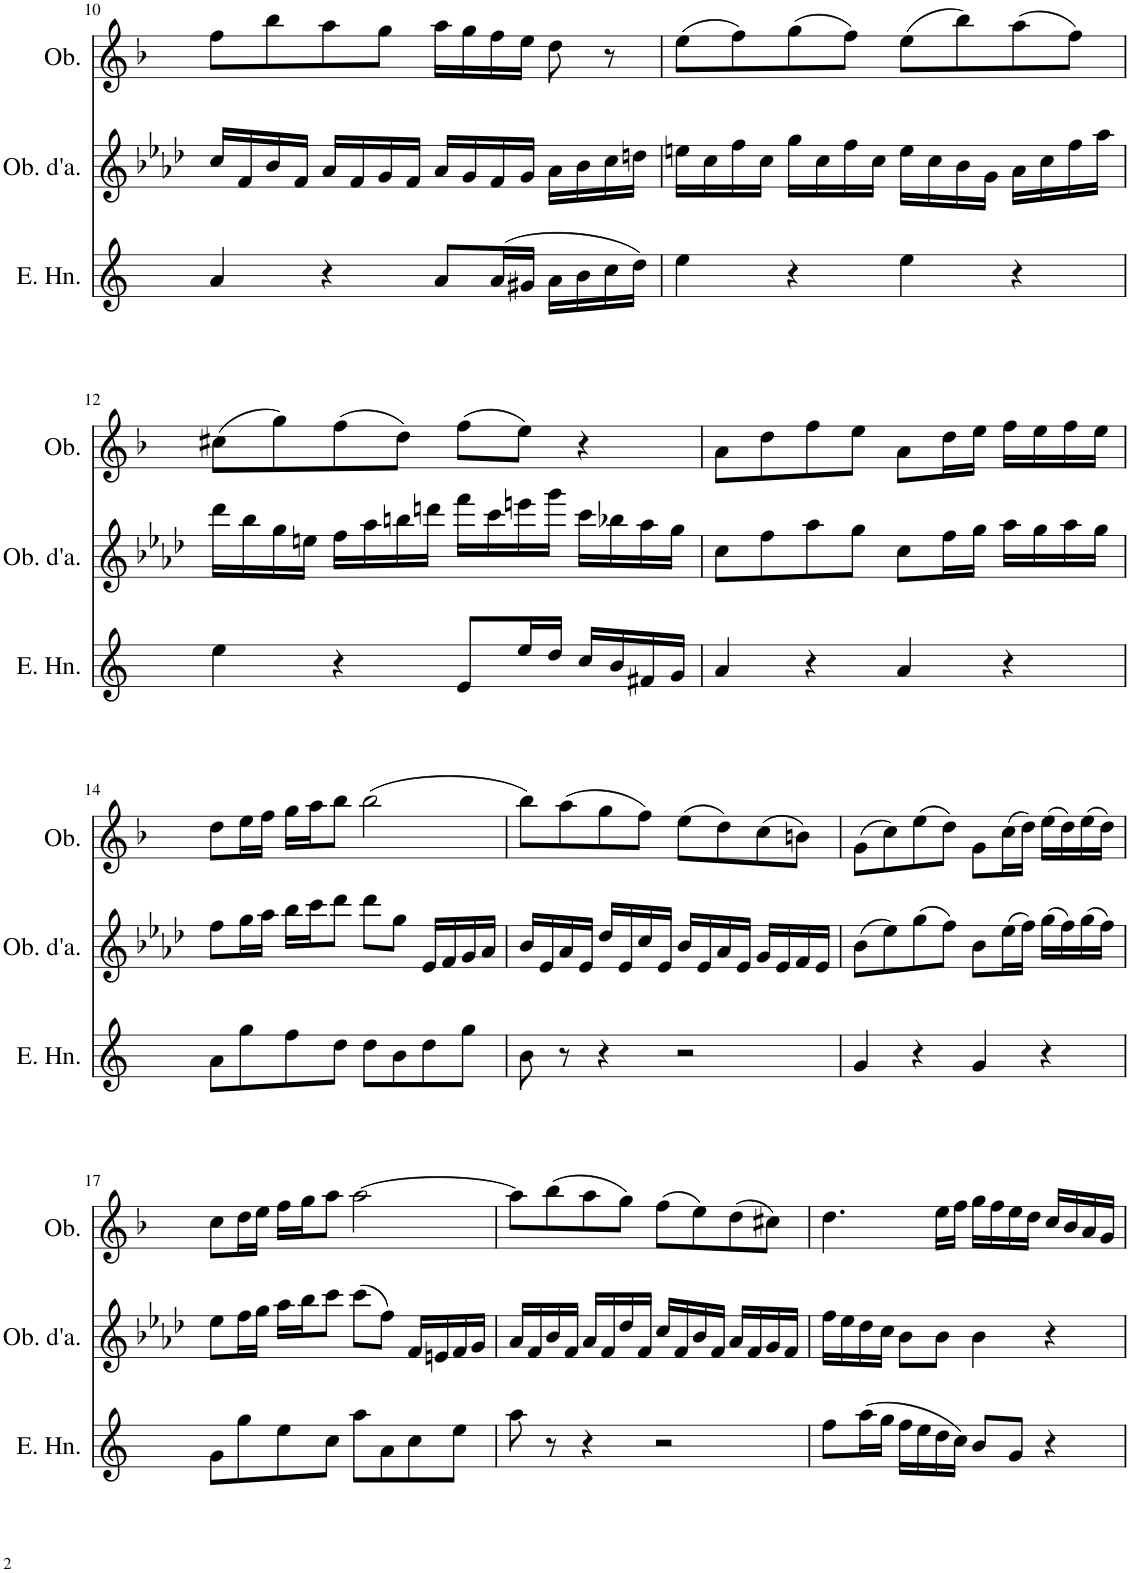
**kern	**kern	**kern
*part3	*part2	*part1
*staff3	*staff2	*staff1
*I"English Horn	*I"Oboe d'amore	*I"Oboe
*I'E. Hn.	*I'Ob. d'a.	*I'Ob.
!!LO:PB:g=z
*clefG2	*clefG2	*clefG2
*Trd4c7	*Trd2c3	*
*k[]	*k[b-e-a-d-]	*k[b-]
*M4/4	*M4/4	*M4/4
*met(c)	*met(c)	*met(c)
=10	=10	=10
4a/	16cc/LL	8ff\L
.	16f/	.
.	16b-/	8bb-\
.	16f/JJ	.
4r	16a-/LL	8aa\
.	16f/	.
.	16g/	8gg\J
.	16f/JJ	.
8a/L	16a-/LL	16aa\LL
.	16g/	16gg\
(16a/L	16f/	16ff\
16g#X/JJ	16g/JJ	16ee\JJ
16a\LL	16a-\LL	8dd\
16b\	16b-\	.
16cc\	16cc\	8r
16dd\JJ)	16ddn\JJ	.
=11	=11	=11
4ee\	16een\LL	(8ee\L
.	16cc\	.
.	16ff\	8ff\)
.	16cc\JJ	.
4r	16gg\LL	(8gg\
.	16cc\	.
.	16ff\	8ff\J)
.	16cc\JJ	.
4ee\	16ee\LL	(8ee\L
.	16cc\	.
.	16b-\	8bb-\)
.	16g\JJ	.
4r	16a-\LL	(8aa\
.	16cc\	.
.	16ff\	8ff\J)
.	16aa-\JJ	.
!!LO:LB:g=z
=12	=12	=12
4ee\	16ddd-\LL	(8cc#X\L
.	16bb-\	.
.	16gg\	8gg\)
.	16een\JJ	.
4r	16ff\LL	(8ff\
.	16aa-\	.
.	16bbn\	8dd\J)
.	16dddn\JJ	.
8e/L	16fff\LL	(8ff\L
.	16ccc\	.
16ee/L	16eeen\	8ee\J)
16dd/JJ	16ggg\JJ	.
16cc/LL	16ccc\LL	4r
16b/	16bb-X\	.
16f#X/	16aa-\	.
16g/JJ	16gg\JJ	.
=13	=13	=13
4a/	8cc\L	8a\L
.	8ff\	8dd\
4r	8aa-\	8ff\
.	8gg\J	8ee\J
4a/	8cc\L	8a\L
.	16ff\L	16dd\L
.	16gg\JJ	16ee\JJ
4r	16aa-\LL	16ff\LL
.	16gg\	16ee\
.	16aa-\	16ff\
.	16gg\JJ	16ee\JJ
!!LO:LB:g=z
=14	=14	=14
8a\L	8ff\L	8dd\L
8gg\	16gg\L	16ee\L
.	16aa-\JJ	16ff\JJ
8ff\	16bb-\LL	16gg\LL
.	16ccc\J	16aa\J
8dd\J	8ddd-\J	8bb-\J
8dd\L	8ddd-\L	(2bb-\
8b\	8gg\J	.
8dd\	16e-/LL	.
.	16f/	.
8gg\J	16g/	.
.	16a-/JJ	.
=15	=15	=15
8b\	16b-/LL	8bb-\L)
.	16e-/	.
8r	16a-/	(8aa\
.	16e-/JJ	.
4r	16dd-/LL	8gg\
.	16e-/	.
.	16cc/	8ff\J)
.	16e-/JJ	.
2r	16b-/LL	(8ee\L
.	16e-/	.
.	16a-/	8dd\)
.	16e-/JJ	.
.	16g/LL	(8cc\
.	16e-/	.
.	16f/	8bn\J)
.	16e-/JJ	.
=16	=16	=16
4g/	(8b-\L	(8g\L
.	8ee-\)	8cc\)
4r	(8gg\	(8ee\
.	8ff\J)	8dd\J)
4g/	8b-\L	8g\L
.	(16ee-\L	(16cc\L
.	16ff\JJ)	16dd\JJ)
4r	(16gg\LL	(16ee\LL
.	16ff\)	16dd\)
.	(16gg\	(16ee\
.	16ff\JJ)	16dd\JJ)
!!LO:LB:g=z
=17	=17	=17
8g\L	8ee-\L	8cc\L
8gg\	16ff\L	16dd\L
.	16gg\JJ	16ee\JJ
8ee\	16aa-\LL	16ff\LL
.	16bb-\J	16gg\J
8cc\J	8ccc\J	8aa\J
8aa\L	(8ccc\L	[2aa\
8a\	8ff\J)	.
8cc\	16f/LL	.
.	16en/	.
8ee\J	16f/	.
.	16g/JJ	.
=18	=18	=18
8aa\	16a-/LL	8aa\L]
.	16f/	.
8r	16b-/	(8bb-\
.	16f/JJ	.
4r	16a-/LL	8aa\
.	16f/	.
.	16dd-/	8gg\J)
.	16f/JJ	.
2r	16cc/LL	(8ff\L
.	16f/	.
.	16b-/	8ee\)
.	16f/JJ	.
.	16a-/LL	(8dd\
.	16f/	.
.	16g/	8cc#X\J)
.	16f/JJ	.
=19	=19	=19
8ff\L	16ff\LL	4.dd\
.	16ee-\	.
(16aa\L	16dd-\	.
16gg\JJ	16cc\JJ	.
16ff\LL	8b-\L	.
16ee\	.	.
16dd\	8b-\J	16ee\LL
16cc\JJ)	.	16ff\JJ
8b/L	4b-\	16gg\LL
.	.	16ff\
8g/J	.	16ee\
.	.	16dd\JJ
4r	4r	16cc/LL
.	.	16b-/
.	.	16a/
.	.	16g/JJ
=	=	=
*-	*-	*-
